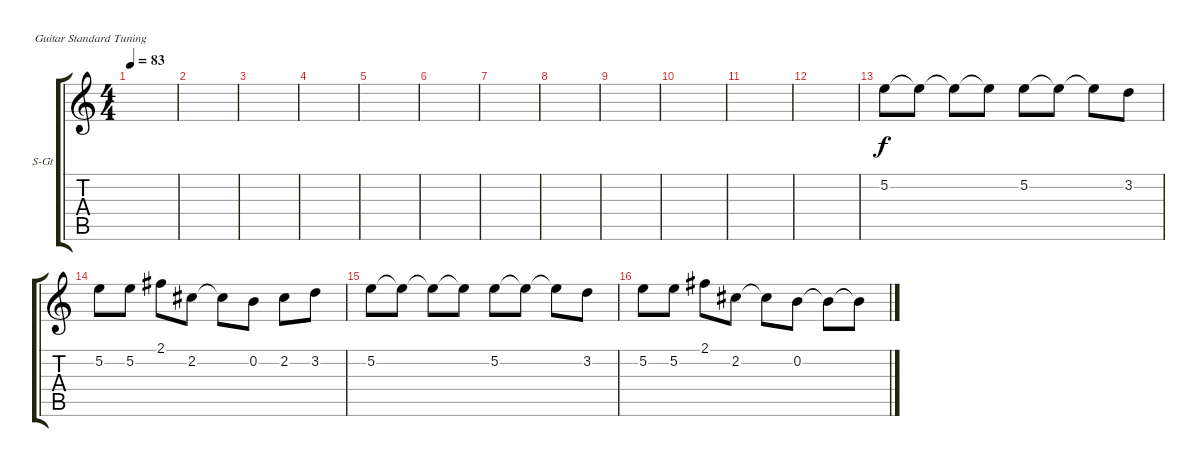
\defaultSystemsLayout 4
\bracketExtendMode groupsimilarinstruments
\firstSystemTrackNameOrientation horizontal
\otherSystemsTrackNameOrientation horizontal
\track ("Aril" "S-Gt") {instrument acousticguitarsteel}
\staff {score tabs}
\tuning (E4 B3 G3 D3 A2 E2)
\ts (4 4)
\tempo 83
\clef g2
\scale
0.485477
\ks c
|
\scale
0.257261 |
\scale
0.257261 |
\scale
0.333333 |
\scale
0.333333 |
\scale
0.333333 |
\scale
0.333333 |
\scale
0.333333 |
\scale
0.333333 |
\scale
0.333333 |
\scale
0.333333 |
\scale
0.333333 |
\scale
0.333333 5.2.8 5.2{t}.8 5.2{t}.8 5.2{t}.8 5.2.8 5.2{t}.8 5.2{t}.8 3.2.8 |
\scale
0.333333 5.2.8 5.2.8 2.1.8 2.2.8 2.2{t}.8 0.2.8 2.2.8 3.2.8 |
\scale
0.333333 5.2.8 5.2{t}.8 5.2{t}.8 5.2{t}.8 5.2.8 5.2{t}.8 5.2{t}.8 3.2.8 |
\scale
0.333333 5.2.8 5.2.8 2.1.8 2.2.8 2.2{t}.8 0.2.8 0.2{t}.8 0.2{t}.8
